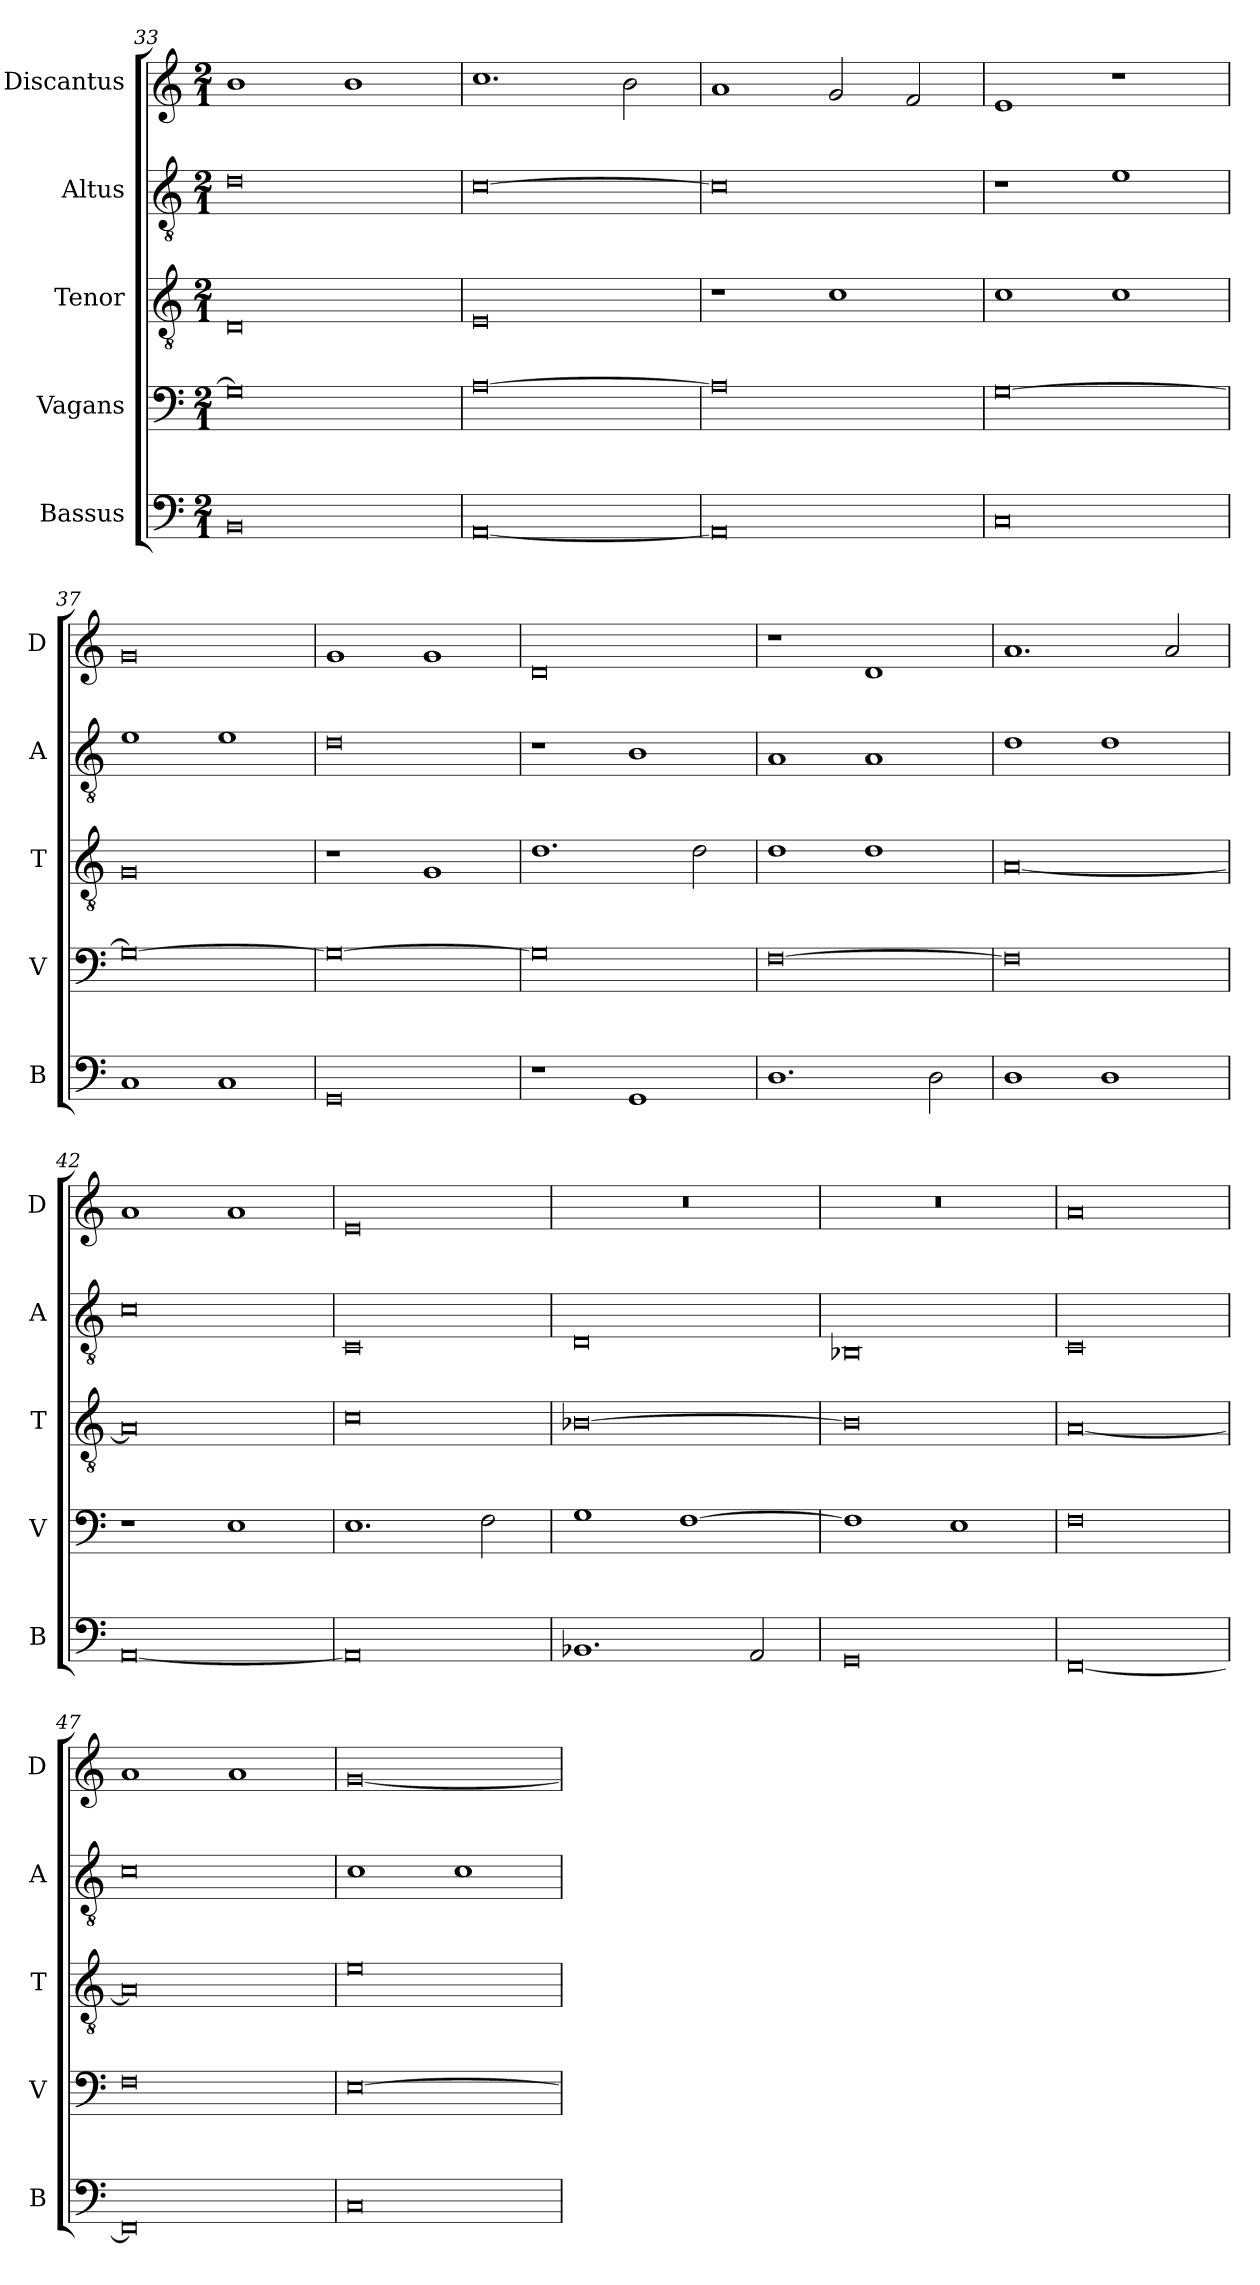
**kern	**kern	**kern	**kern	**kern
*part5	*part4	*part3	*part2	*part1
*staff5	*staff4	*staff3	*staff2	*staff1
*I"Bassus	*I"Vagans	*I"Tenor	*I"Altus	*I"Discantus
*I'B	*I'V	*I'T	*I'A	*I'D
*clefF4	*clefF4	*clefGv2	*clefGv2	*clefG2
*k[]	*k[]	*k[]	*k[]	*k[]
*M2/1	*M2/1	*M2/1	*M2/1	*M2/1
=33	=33	=33	=33	=33
0BB	0G]	0D	0d	1b
.	.	.	.	1b
=34	=34	=34	=34	=34
[0AA	[0A	0E	[0c	1.cc
.	.	.	.	2b\
=35	=35	=35	=35	=35
0AA]	0A]	1r	0c]	1a
.	.	1c	.	2g/
.	.	.	.	2f/
=36	=36	=36	=36	=36
0C	[0G	1c	1r	1e
.	.	1c	1e	1r
=37	=37	=37	=37	=37
1C	0G_	0G	1e	0g
1C	.	.	1e	.
=38	=38	=38	=38	=38
0GG	0G_	1r	0d	1g
.	.	1G	.	1g
=39	=39	=39	=39	=39
1r	0G]	1.d	1r	0d
1GG	.	.	1B	.
.	.	2d\	.	.
=40	=40	=40	=40	=40
1.D	[0F	1d	1A	1r
.	.	1d	1A	1d
2D\	.	.	.	.
=41	=41	=41	=41	=41
1D	0F]	[0A	1d	1.a
1D	.	.	1d	.
.	.	.	.	2a/
=42	=42	=42	=42	=42
[0AA	1r	0A]	0c	1a
.	1E	.	.	1a
=43	=43	=43	=43	=43
0AA]	1.E	0c	0C	0e
.	2F\	.	.	.
=44	=44	=44	=44	=44
1.BB-X	1G	[0B-X	0D	0r
.	[1F	.	.	.
2AA/	.	.	.	.
=45	=45	=45	=45	=45
0GG	1F]	0B-]	0BB-X	0r
.	1E	.	.	.
=46	=46	=46	=46	=46
[0FF	0F	[0A	0C	0a
=47	=47	=47	=47	=47
0FF]	0F	0A]	0c	1a
.	.	.	.	1a
=48	=48	=48	=48	=48
0C	[0E	0e	1c	[0g
.	.	.	1c	.
=	=	=	=	=
*-	*-	*-	*-	*-
